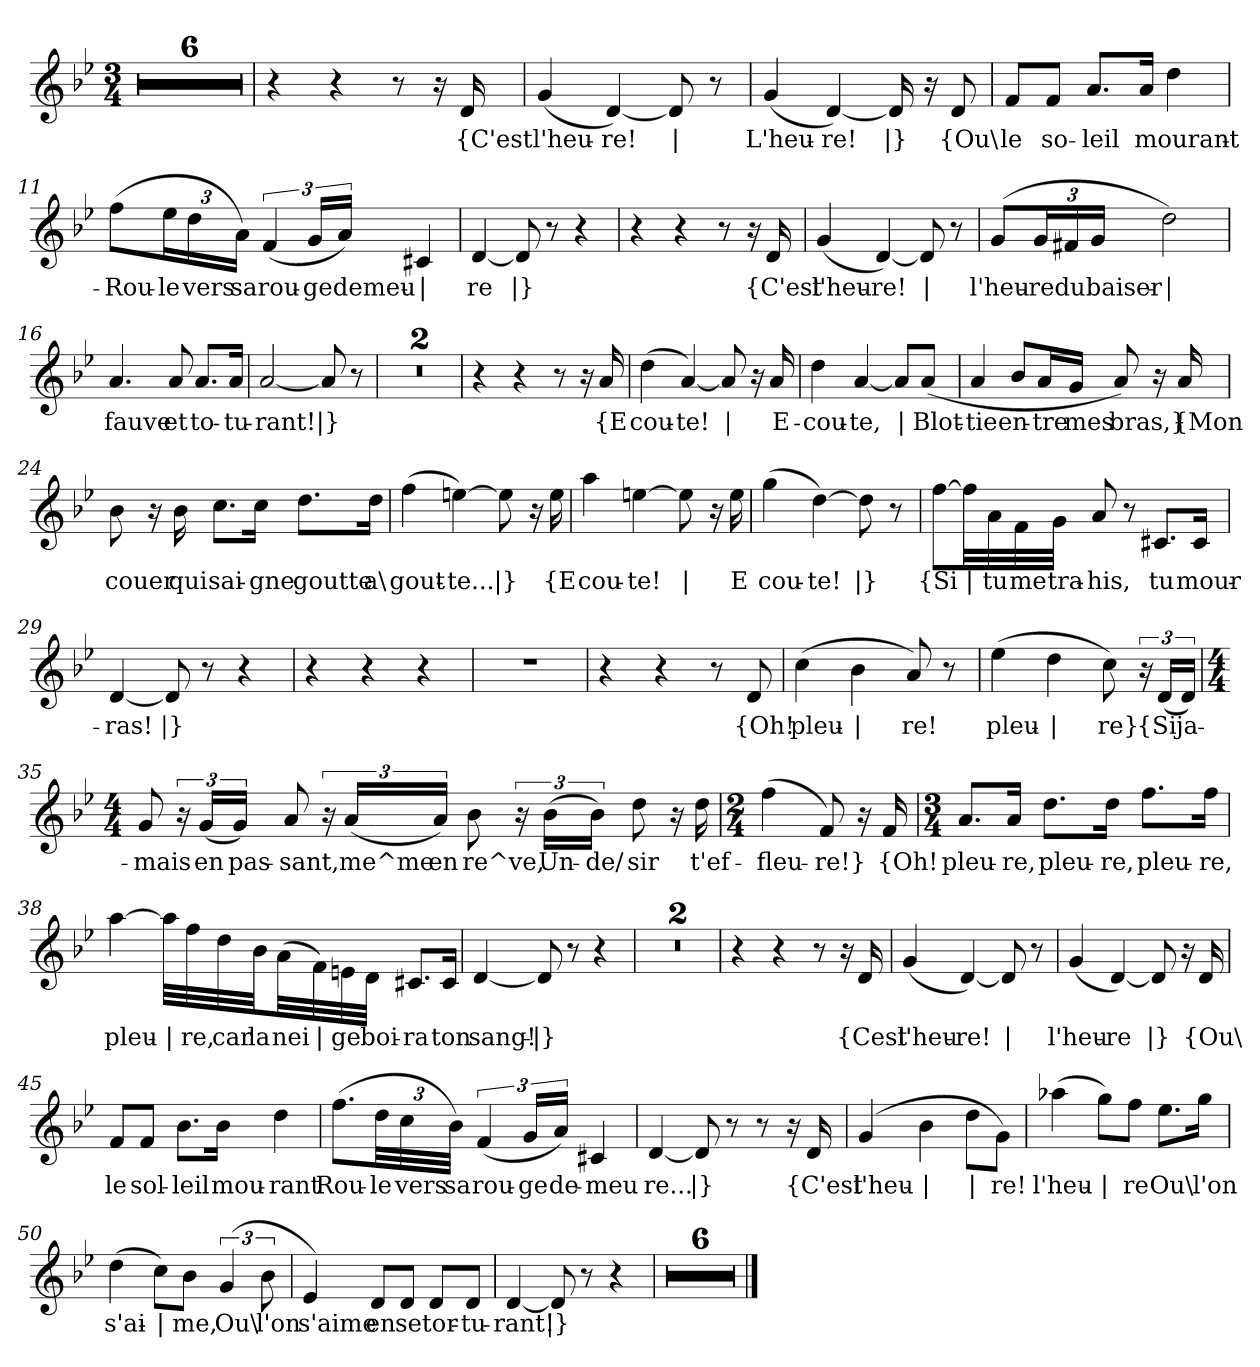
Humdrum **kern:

**kern	**text
*part1	*part1
*staff1	*staff1
*clefG2	*
*k[b-e-]	*
*M3/4	*
*MM48	*
=1	=1
2.r	.
=2	=2
2.r	.
=3	=3
2.r	.
=4	=4
2.r	.
=5	=5
2.r	.
=6	=6
2.r	.
=7	=7
4r	.
4r	.
8r	.
16r	.
16d	{C'est
=8	=8
(4g	l'heu-
[4d)	-re!
8d]	|
8r	.
=9	=9
(4g	L'heu-
[4d)	-re!
16d]	|}
16r	.
8d	{Ou\
=10	=10
8f/L	le
8f/J	so-
8.a/L	-leil
16a/Jk	mourant-
4dd	.
=11	=11
(8ff\L	Rou-
24ee-\L	-le
24dd\	vers
24a\JJ)	sa
(6f	rou-
24g/LL	-ge
24a/JJ)	demeu-
4c#X	|
=12	=12
[4d	re
8d]	|}
8r	.
4r	.
=13	=13
4r	.
4r	.
8r	.
16r	.
16d	{C'est
=14	=14
(4g	l'heu-
[4d)	-re!
8d]	|
8r	.
=15	=15
(8g/L	l'heu-
24g/L	-re
24f#X/	du
24g/JJ	baiser-
2dd)	|
=16	=16
4.a	fauve
8a	et
8.a/L	to-
16a/Jk	-tu-
=17	=17
[2a	-rant!
8a]	|}
8r	.
=18	=18
2.r	.
=19	=19
2.r	.
=20	=20
4r	.
4r	.
8r	.
16r	.
16a	{E
=21	=21
(4dd	cou-
[4a)	-te!
8a]	|
16r	.
16a	E-
=22	=22
4dd	-cou-
[4a	-te,
8a/L]	|
(8a/J	Blot-
=23	=23
4a	-tie
8b-/L	en-
16a/L	-tre
16g/JJ	mes
8a)	bras,}
16r	.
16a	{Mon
=24	=24
8b-	couer
16r	.
16b-	qui
8.cc\L	sai-
16cc\Jk	-gne
8.dd\L	goutte
16dd\Jk	a\
=25	=25
(4ff	gout-
[4een)	-te...
8ee]	|}
16r	.
16ee	{E
=26	=26
4aa	cou-
[4een	-te!
8ee]	|
16r	.
16ee	E
=27	=27
(4gg	cou-
[4dd)	-te!
8dd]	|}
8r	.
=28	=28
[8ff\L	{Si
32ff\LL]	|
32a\	tu
32f\	me
32g\JJJ	tra-
8a	-his,
8r	.
8.c#X/L	tu
16c#/Jk	mour-
=29	=29
[4d	-ras!
8d]	|}
8r	.
4r	.
=30	=30
4r	.
4r	.
4r	.
=31	=31
2.r	.
=32	=32
4r	.
4r	.
8r	.
8d	{Oh!
=33	=33
(4cc	pleu-
4b-	|
8a)	-re!
8r	.
=34	=34
(4ee-	pleu-
4dd	|
8cc)	-re}
24r	.
(24d/LL	{Si
24d/JJ)	ja-
=35	=35
*M4/4	*
8g	-mais
24r	.
(24g/LL	en
24g/JJ)	pas-
8a	-sant,
24r	.
(24a/LL	me^me
24a/JJ)	en
8b-	re^ve,
24r	.
(24b-\LL	Un-
24b-\JJ)	de/
8dd	-sir
16r	.
16dd	t'ef-
=36	=36
*M2/4	*
(4ff	-fleu-
8f)	-re!}
16r	.
16f	{Oh!
=37	=37
*M3/4	*
8.a/L	pleu-
16a/Jk	-re,
8.dd\L	pleu-
16dd\Jk	-re,
8.ff\L	pleu-
16ff\Jk	-re,
=38	=38
[4aa	pleu-
32aa\LLL]	|
32ff\	-re,
32dd\	car
32b-\JJ	la
(32a\LL	nei
32f\)	|
32en\	ge
32d\JJJ	boi-
8.c#X/L	-ra
16c#/Jk	ton
=39	=39
[4d	sang!-
8d]	|}
8r	.
4r	.
=40	=40
2.r	.
=41	=41
2.r	.
=42	=42
4r	.
4r	.
8r	.
16r	.
16d	{Cest
=43	=43
(4g	l'heu-
[4d)	-re!
8d]	|
8r	.
=44	=44
(4g	l'heu-
[4d)	-re
8d]	|}
16r	.
16d	{Ou\
=45	=45
8f/L	le
8f/J	sol-
8.b-\L	-leil
16b-\Jk	mou-
4dd	-rant
=46	=46
(8.ff\L	Rou-
48dd\LL	-le
48cc\	vers
48b-\JJJ)	sa
(6f	rou-
24g/LL	-ge
24a/JJ)	de-
4c#X	-meu
=47	=47
[4d	-re...
8d]	|}
8r	.
8r	.
16r	.
16d	{C'est
=48	=48
(4g	l'heu-
4b-	|
8dd\L	|
8g\J)	-re!
=49	=49
(4aa-X	l'heu-
8gg\L)	|
8ff\J	-re
8.ee-\L	Ou\
16gg\Jk	l'on
=50	=50
(4dd	s'ai-
8cc\L)	|
8b-\J	-me,
(6g	Ou\
12b-	l'on
=51	=51
4e-)	s'aime
8d/L	en
8d/J	se
8d/L	tor-
8d/J	-tu-
=52	=52
[4d	-rant!
8d]	|}
8r	.
4r	.
=53	=53
2.r	.
=54	=54
2.r	.
=55	=55
2.r	.
=56	=56
2.r	.
=57	=57
2.r	.
=58	=58
2.r	.
==	==
*-	*-
